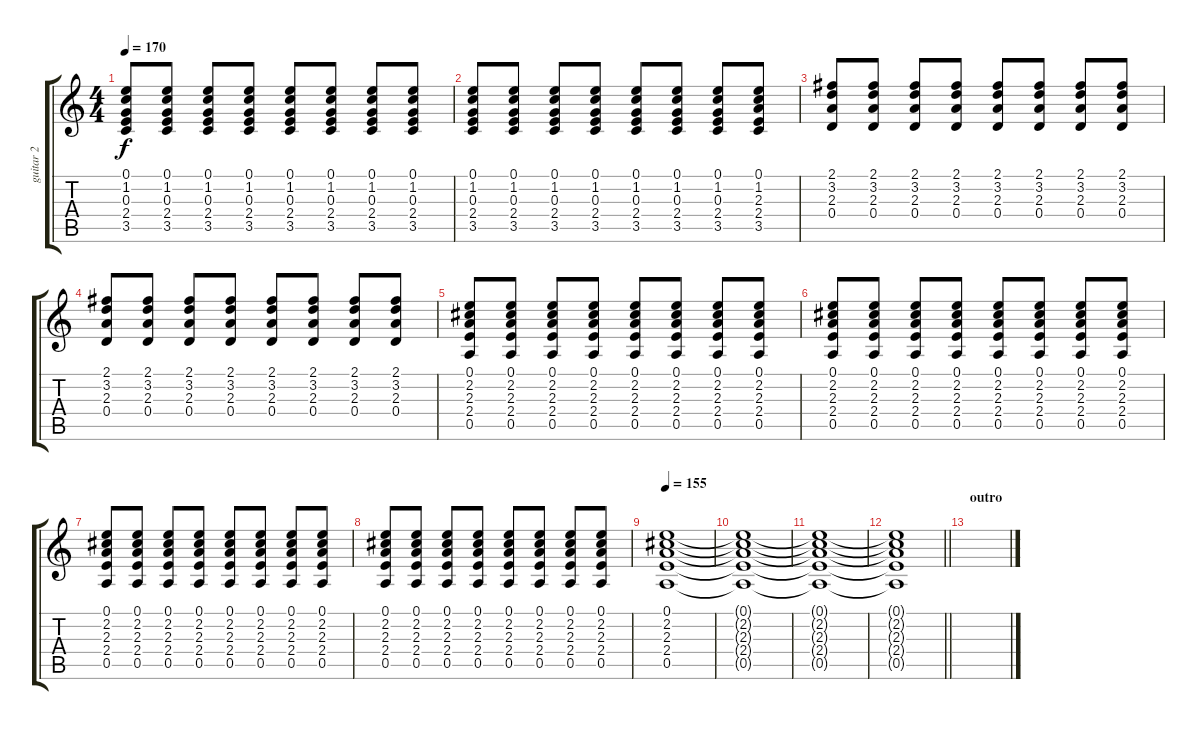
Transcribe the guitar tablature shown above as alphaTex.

\track ("guitar 2" "guitar 2") {instrument electricguitarjazz}
\staff {score tabs}
\tuning (E4 B3 G3 D3 A2 E2) {hide}
\ts (4 4)
\tempo 170
\clef g2
\ks c
(0.1 1.2 0.3 2.4 3.5).8{dy f} (0.1 1.2 0.3 2.4 3.5).8 (0.1 1.2 0.3 2.4 3.5).8 (0.1 1.2 0.3 2.4 3.5).8 (0.1 1.2 0.3 2.4 3.5).8 (0.1 1.2 0.3 2.4 3.5).8 (0.1 1.2 0.3 2.4 3.5).8 (0.1 1.2 0.3 2.4 3.5).8 |
(0.1 1.2 0.3 2.4 3.5).8 (0.1 1.2 0.3 2.4 3.5).8 (0.1 1.2 0.3 2.4 3.5).8 (0.1 1.2 0.3 2.4 3.5).8 (0.1 1.2 0.3 2.4 3.5).8 (0.1 1.2 0.3 2.4 3.5).8 (0.1 1.2 0.3 2.4 3.5).8 (0.1 1.2 2.3 2.4 3.5).8 |
(2.1 3.2 2.3 0.4).8 (2.1 3.2 2.3 0.4).8 (2.1 3.2 2.3 0.4).8 (2.1 3.2 2.3 0.4).8 (2.1 3.2 2.3 0.4).8 (2.1 3.2 2.3 0.4).8 (2.1 3.2 2.3 0.4).8 (2.1 3.2 2.3 0.4).8 |
(2.1 3.2 2.3 0.4).8 (2.1 3.2 2.3 0.4).8 (2.1 3.2 2.3 0.4).8 (2.1 3.2 2.3 0.4).8 (2.1 3.2 2.3 0.4).8 (2.1 3.2 2.3 0.4).8 (2.1 3.2 2.3 0.4).8 (2.1 3.2 2.3 0.4).8 |
(0.1 2.2 2.3 2.4 0.5).8 (0.1 2.2 2.3 2.4 0.5).8 (0.1 2.2 2.3 2.4 0.5).8 (0.1 2.2 2.3 2.4 0.5).8 (0.1 2.2 2.3 2.4 0.5).8 (0.1 2.2 2.3 2.4 0.5).8 (0.1 2.2 2.3 2.4 0.5).8 (0.1 2.2 2.3 2.4 0.5).8 |
(0.1 2.2 2.3 2.4 0.5).8 (0.1 2.2 2.3 2.4 0.5).8 (0.1 2.2 2.3 2.4 0.5).8 (0.1 2.2 2.3 2.4 0.5).8 (0.1 2.2 2.3 2.4 0.5).8 (0.1 2.2 2.3 2.4 0.5).8 (0.1 2.2 2.3 2.4 0.5).8 (0.1 2.2 2.3 2.4 0.5).8 |
(0.1 2.2 2.3 2.4 0.5).8 (0.1 2.2 2.3 2.4 0.5).8 (0.1 2.2 2.3 2.4 0.5).8 (0.1 2.2 2.3 2.4 0.5).8 (0.1 2.2 2.3 2.4 0.5).8 (0.1 2.2 2.3 2.4 0.5).8 (0.1 2.2 2.3 2.4 0.5).8 (0.1 2.2 2.3 2.4 0.5).8 |
(0.1 2.2 2.3 2.4 0.5).8 (0.1 2.2 2.3 2.4 0.5).8 (0.1 2.2 2.3 2.4 0.5).8 (0.1 2.2 2.3 2.4 0.5).8 (0.1 2.2 2.3 2.4 0.5).8 (0.1 2.2 2.3 2.4 0.5).8 (0.1 2.2 2.3 2.4 0.5).8 (0.1 2.2 2.3 2.4 0.5).8 |
\tempo 155
(0.1 2.2 2.3 2.4 0.5).1 |
(0.1{t} 2.2{t} 2.3{t} 2.4{t} 0.5{t}).1 |
(0.1{t} 2.2{t} 2.3{t} 2.4{t} 0.5{t}).1 |
\barLineRight lightlight
(0.1{t} 2.2{t} 2.3{t} 2.4{t} 0.5{t}).1 |
\section ("" "outro")
